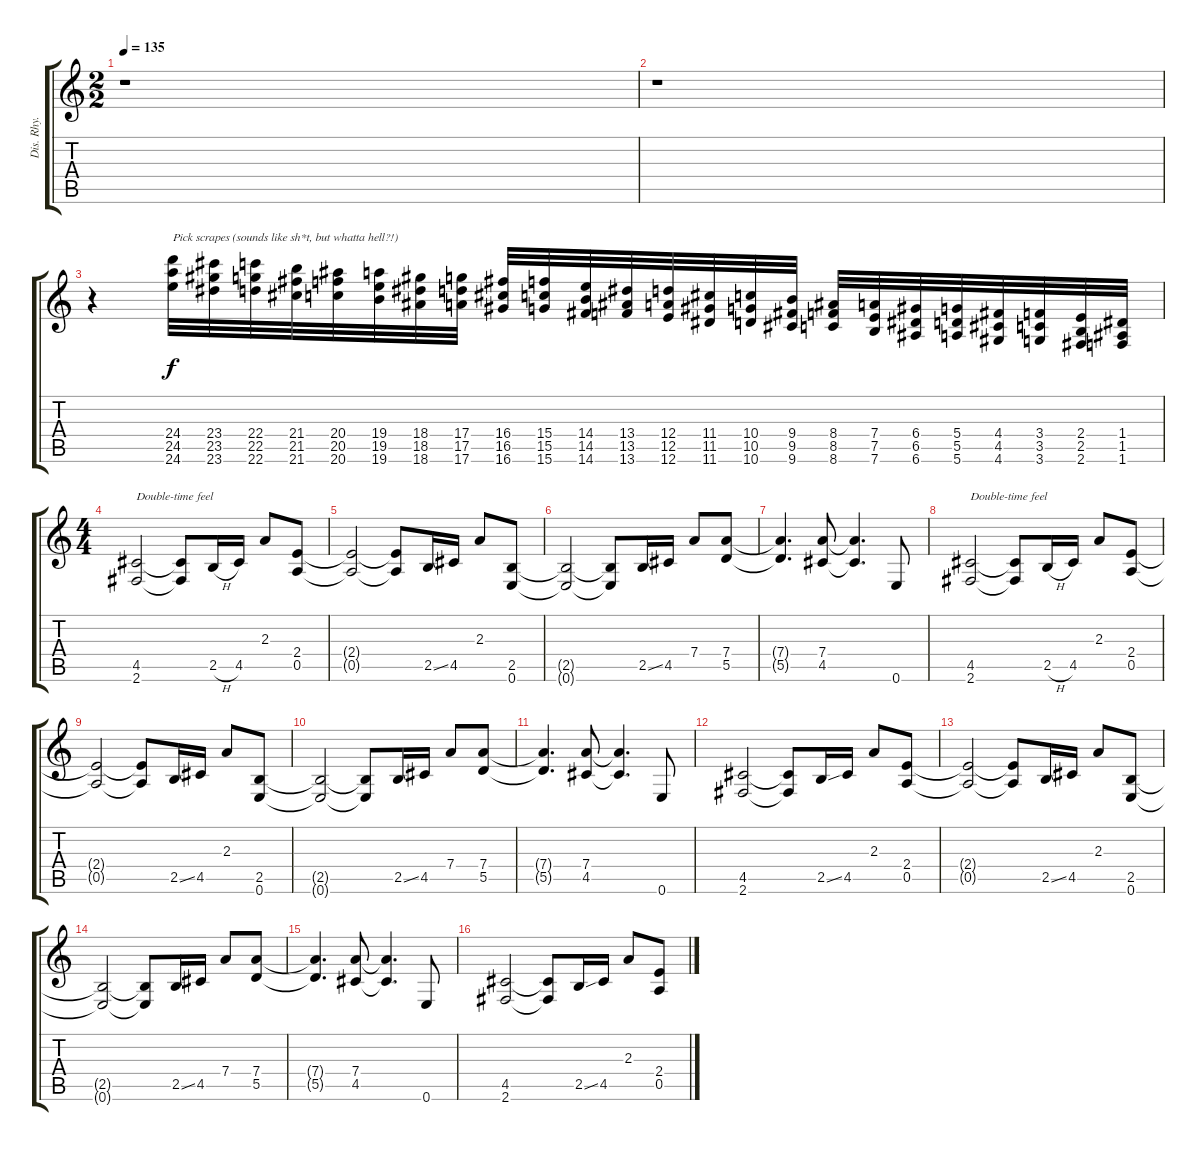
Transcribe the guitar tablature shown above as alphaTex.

\track ("Dis. Rhy." "Dis. Rhy.") {solo instrument distortionguitar}
\staff {score tabs}
\tuning (E4 B3 G3 D3 A2 E2) {hide}
\ts (2 2)
\tempo 135
\clef g2
\ks c
r.1{dy f} |
r.1 |
r.4 (24.4 24.5 24.6).32{txt "Pick scrapes (sounds like sh*t, but whatta hell?!)" instrument guitarfretnoise} (23.4 23.5 23.6).32 (22.4 22.5 22.6).32 (21.4 21.5 21.6).32 (20.4 20.5 20.6).32 (19.4 19.5 19.6).32 (18.4 18.5 18.6).32 (17.4 17.5 17.6).32 (16.4 16.5 16.6).32 (15.4 15.5 15.6).32 (14.4 14.5 14.6).32 (13.4 13.5 13.6).32 (12.4 12.5 12.6).32 (11.4 11.5 11.6).32 (10.4 10.5 10.6).32 (9.4 9.5 9.6).32 (8.4 8.5 8.6).32 (7.4 7.5 7.6).32 (6.4 6.5 6.6).32 (5.4 5.5 5.6).32 (4.4 4.5 4.6).32 (3.4 3.5 3.6).32 (2.4 2.5 2.6).32 (1.4 1.5 1.6).32 |
\ts (4 4)
(4.5 2.6).2{txt "Double-time feel" instrument distortionguitar} (4.5{t} 2.6{t}).8 2.5{h}.16 4.5.16 2.3.8 (2.4 0.5).8 |
(2.4{t} 0.5{t}).2 (2.4{t} 0.5{t}).8 2.5{ss}.16 4.5.16 2.3.8 (2.5 0.6).8 |
(2.5{t} 0.6{t}).2 (2.5{t} 0.6{t}).8 2.5{ss}.16 4.5.16 7.4.8 (7.4 5.5).8 |
(7.4{t} 5.5{t}).4{d} (7.4 4.5).8 (7.4{t} 4.5{t}).4{d} 0.6.8 |
(4.5 2.6).2{txt "Double-time feel" instrument distortionguitar} (4.5{t} 2.6{t}).8 2.5{h}.16 4.5.16 2.3.8 (2.4 0.5).8 |
(2.4{t} 0.5{t}).2 (2.4{t} 0.5{t}).8 2.5{ss}.16 4.5.16 2.3.8 (2.5 0.6).8 |
(2.5{t} 0.6{t}).2 (2.5{t} 0.6{t}).8 2.5{ss}.16 4.5.16 7.4.8 (7.4 5.5).8 |
(7.4{t} 5.5{t}).4{d} (7.4 4.5).8 (7.4{t} 4.5{t}).4{d} 0.6.8 |
(4.5 2.6).2 (4.5{t} 2.6{t}).8 2.5{ss}.16 4.5.16 2.3.8 (2.4 0.5).8 |
(2.4{t} 0.5{t}).2 (2.4{t} 0.5{t}).8 2.5{ss}.16 4.5.16 2.3.8 (2.5 0.6).8 |
(2.5{t} 0.6{t}).2 (2.5{t} 0.6{t}).8 2.5{ss}.16 4.5.16 7.4.8 (7.4 5.5).8 |
(7.4{t} 5.5{t}).4{d} (7.4 4.5).8 (7.4{t} 4.5{t}).4{d} 0.6.8 |
(4.5 2.6).2 (4.5{t} 2.6{t}).8 2.5{ss}.16 4.5.16 2.3.8 (2.4 0.5).8
